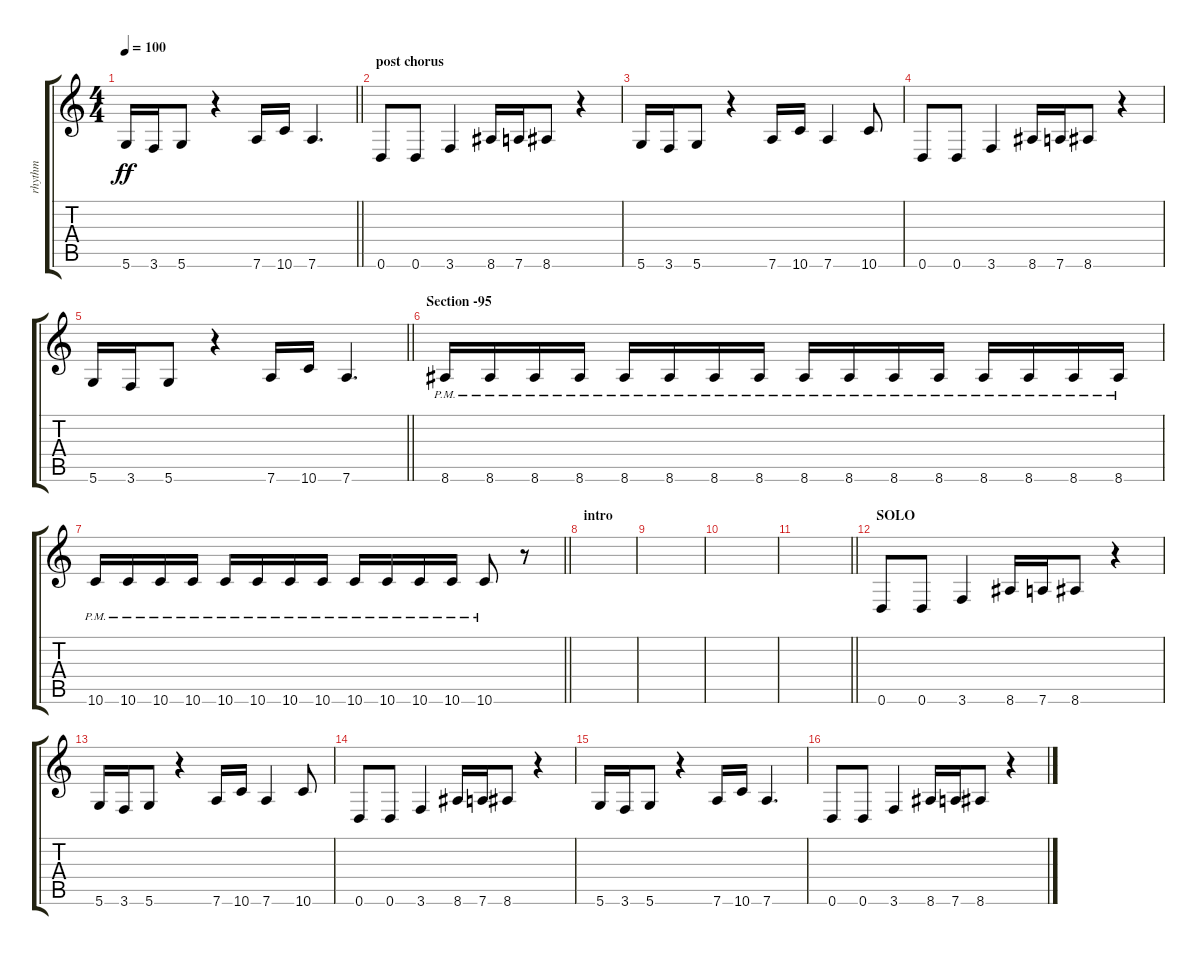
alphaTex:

\track ("rhythm" "rhythm") {instrument overdrivenguitar}
\staff {score tabs}
\tuning (E4 B3 G3 D3 A2 D2) {hide}
\ts (4 4)
\tempo 100
\clef g2
\barLineRight lightlight
\ks c
5.6.16{dy ff} 3.6.16 5.6.8 r.4 7.6.16 10.6.16 7.6.4{d} |
\section ("" "post chorus")
0.6.8 0.6.8 3.6.4 8.6.16 7.6.16 8.6.8 r.4 |
5.6.16 3.6.16 5.6.8 r.4 7.6.16 10.6.16 7.6.4 10.6.8 |
0.6.8 0.6.8 3.6.4 8.6.16 7.6.16 8.6.8 r.4 |
\barLineRight lightlight
5.6.16 3.6.16 5.6.8 r.4 7.6.16 10.6.16 7.6.4{d} |
\section ("" "Section -95")
8.6{pm}.16 8.6{pm}.16 8.6{pm}.16 8.6{pm}.16 8.6{pm}.16 8.6{pm}.16 8.6{pm}.16 8.6{pm}.16 8.6{pm}.16 8.6{pm}.16 8.6{pm}.16 8.6{pm}.16 8.6{pm}.16 8.6{pm}.16 8.6{pm}.16 8.6{pm}.16 |
\barLineRight lightlight
10.6{pm}.16 10.6{pm}.16 10.6{pm}.16 10.6{pm}.16 10.6{pm}.16 10.6{pm}.16 10.6{pm}.16 10.6{pm}.16 10.6{pm}.16 10.6{pm}.16 10.6{pm}.16 10.6{pm}.16 10.6{pm}.8 r.8 |
\section ("" "intro")
|
|
|
\barLineRight lightlight
|
\section ("" "SOLO")
0.6.8 0.6.8 3.6.4 8.6.16 7.6.16 8.6.8 r.4 |
5.6.16 3.6.16 5.6.8 r.4 7.6.16 10.6.16 7.6.4 10.6.8 |
0.6.8 0.6.8 3.6.4 8.6.16 7.6.16 8.6.8 r.4 |
5.6.16 3.6.16 5.6.8 r.4 7.6.16 10.6.16 7.6.4{d} |
0.6.8 0.6.8 3.6.4 8.6.16 7.6.16 8.6.8 r.4
